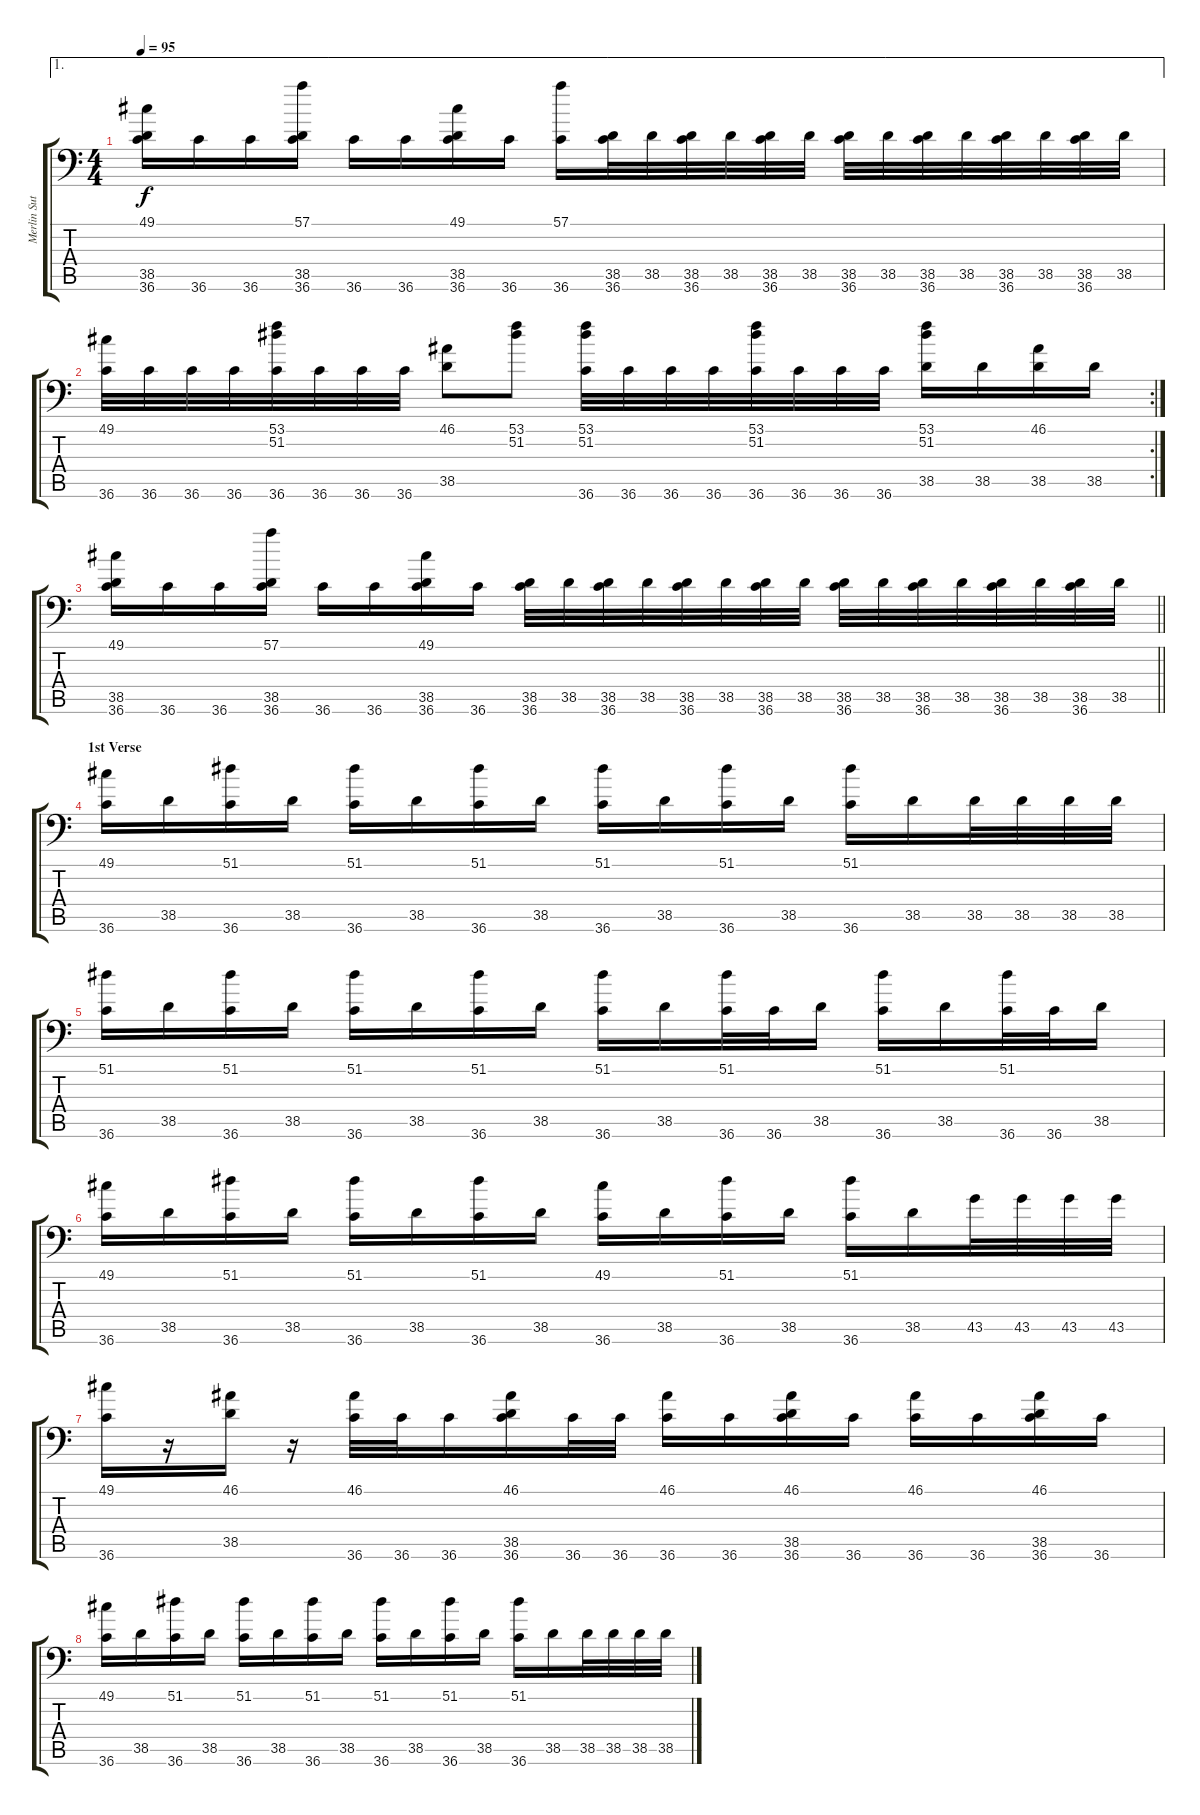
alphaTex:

\track ("Merlin Sutter" "Merlin Sut") {instrument acousticgrandpiano}
\staff {score tabs}
\tuning (C-1 C-1 C-1 C-1 C-1 C-1) {hide}
\ae 1
\ts (4 4)
\tempo 95
\clef f4
\ks c
(49.1 38.5 36.6).16{dy f} 36.6.16 36.6.16 (57.1 38.5 36.6).16 36.6.16 36.6.16 (49.1 38.5 36.6).16 36.6.16 (57.1 36.6).16 (38.5 36.6).32 38.5.32 (38.5 36.6).32 38.5.32 (38.5 36.6).32 38.5.32 (38.5 36.6).32 38.5.32 (38.5 36.6).32 38.5.32 (38.5 36.6).32 38.5.32 (38.5 36.6).32 38.5.32 |
\rc 2
(49.1 36.6).32 36.6.32 36.6.32 36.6.32 (53.1 51.2 36.6).32 36.6.32 36.6.32 36.6.32 (46.1 38.5).8 (53.1 51.2).8 (53.1 51.2 36.6).32 36.6.32 36.6.32 36.6.32 (53.1 51.2 36.6).32 36.6.32 36.6.32 36.6.32 (53.1 51.2 38.5).16 38.5.16 (46.1 38.5).16 38.5.16 |
\barLineRight lightlight
(49.1 38.5 36.6).16 36.6.16 36.6.16 (57.1 38.5 36.6).16 36.6.16 36.6.16 (49.1 38.5 36.6).16 36.6.16 (38.5 36.6).32 38.5.32 (38.5 36.6).32 38.5.32 (38.5 36.6).32 38.5.32 (38.5 36.6).32 38.5.32 (38.5 36.6).32 38.5.32 (38.5 36.6).32 38.5.32 (38.5 36.6).32 38.5.32 (38.5 36.6).32 38.5.32 |
\section ("" "1st Verse")
(49.1 36.6).16 38.5.16 (51.1 36.6).16 38.5.16 (51.1 36.6).16 38.5.16 (51.1 36.6).16 38.5.16 (51.1 36.6).16 38.5.16 (51.1 36.6).16 38.5.16 (51.1 36.6).16 38.5.16 38.5.32 38.5.32 38.5.32 38.5.32 |
(51.1 36.6).16 38.5.16 (51.1 36.6).16 38.5.16 (51.1 36.6).16 38.5.16 (51.1 36.6).16 38.5.16 (51.1 36.6).16 38.5.16 (51.1 36.6).32 36.6.32 38.5.16 (51.1 36.6).16 38.5.16 (51.1 36.6).32 36.6.32 38.5.16 |
(49.1 36.6).16 38.5.16 (51.1 36.6).16 38.5.16 (51.1 36.6).16 38.5.16 (51.1 36.6).16 38.5.16 (49.1 36.6).16 38.5.16 (51.1 36.6).16 38.5.16 (51.1 36.6).16 38.5.16 43.5.32 43.5.32 43.5.32 43.5.32 |
(49.1 36.6).16 r.16 (46.1 38.5).16 r.16 (46.1 36.6).32 36.6.32 36.6.16 (46.1 38.5 36.6).16 36.6.32 36.6.32 (46.1 36.6).16 36.6.16 (46.1 38.5 36.6).16 36.6.16 (46.1 36.6).16 36.6.16 (46.1 38.5 36.6).16 36.6.16 |
(49.1 36.6).16 38.5.16 (51.1 36.6).16 38.5.16 (51.1 36.6).16 38.5.16 (51.1 36.6).16 38.5.16 (51.1 36.6).16 38.5.16 (51.1 36.6).16 38.5.16 (51.1 36.6).16 38.5.16 38.5.32 38.5.32 38.5.32 38.5.32
